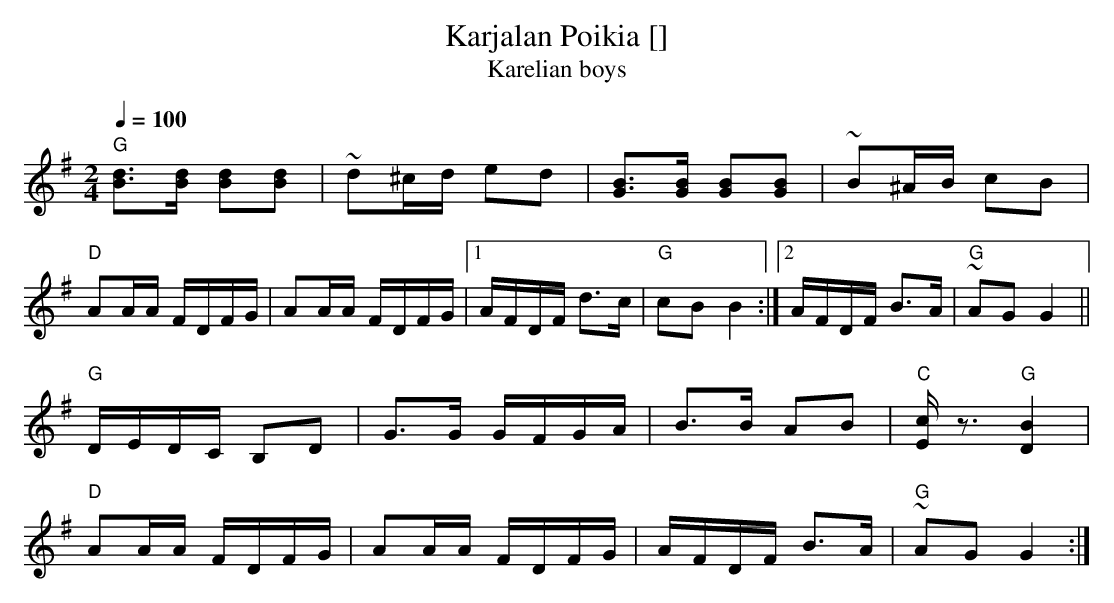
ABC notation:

X:1
T:Karjalan Poikia []
T:Karelian boys
M:2/4
L:1/16
Q:1/4=100
K:G
"G"[d3B3][dB] [d2B2][d2B2]|~d2^cd e2d2|  [B3G3][BG] [B2G2][B2G2]|   ~B2^AB     c2B2 |
"D" A2AA       FDFG       | A2AA  FDFG|[1 AFDF       d3c        |"G" c2B2      B4  :|\
                                       [2 AFDF       B3A        |"G"~A2G2      G4  ||
"G" DEDC       B,2D2      | G3G   GFGA|   B3B        A2B2       |"C"[cE]z3 "G"[B4D4]|
"D" A2AA       FDFG       | A2AA  FDFG|   AFDF       B3A        |"G"~A2G2      G4  :|
